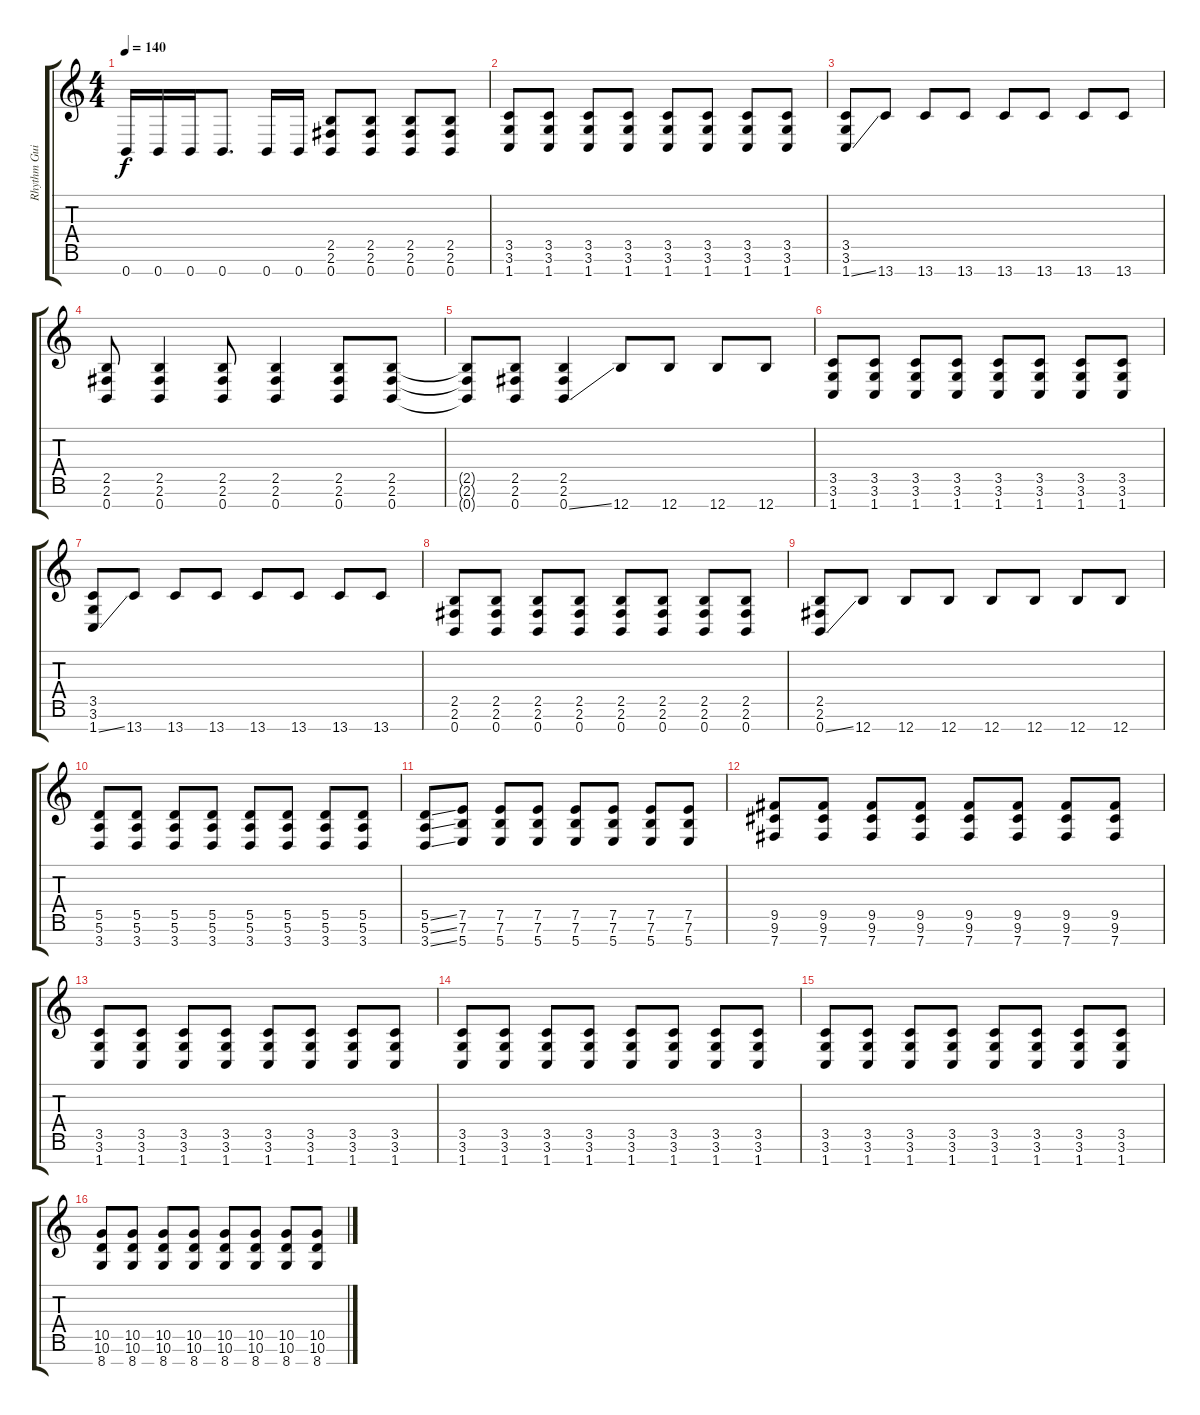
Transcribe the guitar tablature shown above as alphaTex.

\track ("Rhythm Guitar 1" "Rhythm Gui") {instrument distortionguitar}
\staff {score tabs}
\tuning (E4 B3 G3 D3 A2 E2 B1) {hide}
\ts (4 4)
\tempo 140
\clef g2
\ks c
0.7.16{dy f} 0.7.16 0.7.16 0.7.8{d} 0.7.16 0.7.16 (2.5 2.6 0.7).8 (2.5 2.6 0.7).8 (2.5 2.6 0.7).8 (2.5 2.6 0.7).8 |
(3.5 3.6 1.7).8 (3.5 3.6 1.7).8 (3.5 3.6 1.7).8 (3.5 3.6 1.7).8 (3.5 3.6 1.7).8 (3.5 3.6 1.7).8 (3.5 3.6 1.7).8 (3.5 3.6 1.7).8 |
(3.5 3.6 1.7{ss}).8 13.7.8 13.7.8 13.7.8 13.7.8 13.7.8 13.7.8 13.7.8 |
(2.5 2.6 0.7).8 (2.5 2.6 0.7).4 (2.5 2.6 0.7).8 (2.5 2.6 0.7).4 (2.5 2.6 0.7).8 (2.5 2.6 0.7).8 |
(2.5{t} 2.6{t} 0.7{t}).8 (2.5 2.6 0.7).8 (2.5 2.6 0.7{ss}).4 12.7.8 12.7.8 12.7.8 12.7.8 |
(3.5 3.6 1.7).8 (3.5 3.6 1.7).8 (3.5 3.6 1.7).8 (3.5 3.6 1.7).8 (3.5 3.6 1.7).8 (3.5 3.6 1.7).8 (3.5 3.6 1.7).8 (3.5 3.6 1.7).8 |
(3.5 3.6 1.7{ss}).8 13.7.8 13.7.8 13.7.8 13.7.8 13.7.8 13.7.8 13.7.8 |
(2.5 2.6 0.7).8 (2.5 2.6 0.7).8 (2.5 2.6 0.7).8 (2.5 2.6 0.7).8 (2.5 2.6 0.7).8 (2.5 2.6 0.7).8 (2.5 2.6 0.7).8 (2.5 2.6 0.7).8 |
(2.5 2.6 0.7{ss}).8 12.7.8 12.7.8 12.7.8 12.7.8 12.7.8 12.7.8 12.7.8 |
(5.5 5.6 3.7).8 (5.5 5.6 3.7).8 (5.5 5.6 3.7).8 (5.5 5.6 3.7).8 (5.5 5.6 3.7).8 (5.5 5.6 3.7).8 (5.5 5.6 3.7).8 (5.5 5.6 3.7).8 |
(5.5{ss} 5.6{ss} 3.7{ss}).8 (7.5 7.6 5.7).8 (7.5 7.6 5.7).8 (7.5 7.6 5.7).8 (7.5 7.6 5.7).8 (7.5 7.6 5.7).8 (7.5 7.6 5.7).8 (7.5 7.6 5.7).8 |
(9.5 9.6 7.7).8 (9.5 9.6 7.7).8 (9.5 9.6 7.7).8 (9.5 9.6 7.7).8 (9.5 9.6 7.7).8 (9.5 9.6 7.7).8 (9.5 9.6 7.7).8 (9.5 9.6 7.7).8 |
(3.5 3.6 1.7).8 (3.5 3.6 1.7).8 (3.5 3.6 1.7).8 (3.5 3.6 1.7).8 (3.5 3.6 1.7).8 (3.5 3.6 1.7).8 (3.5 3.6 1.7).8 (3.5 3.6 1.7).8 |
(3.5 3.6 1.7).8 (3.5 3.6 1.7).8 (3.5 3.6 1.7).8 (3.5 3.6 1.7).8 (3.5 3.6 1.7).8 (3.5 3.6 1.7).8 (3.5 3.6 1.7).8 (3.5 3.6 1.7).8 |
(3.5 3.6 1.7).8 (3.5 3.6 1.7).8 (3.5 3.6 1.7).8 (3.5 3.6 1.7).8 (3.5 3.6 1.7).8 (3.5 3.6 1.7).8 (3.5 3.6 1.7).8 (3.5 3.6 1.7).8 |
(10.5 10.6 8.7).8 (10.5 10.6 8.7).8 (10.5 10.6 8.7).8 (10.5 10.6 8.7).8 (10.5 10.6 8.7).8 (10.5 10.6 8.7).8 (10.5 10.6 8.7).8 (10.5 10.6 8.7).8
